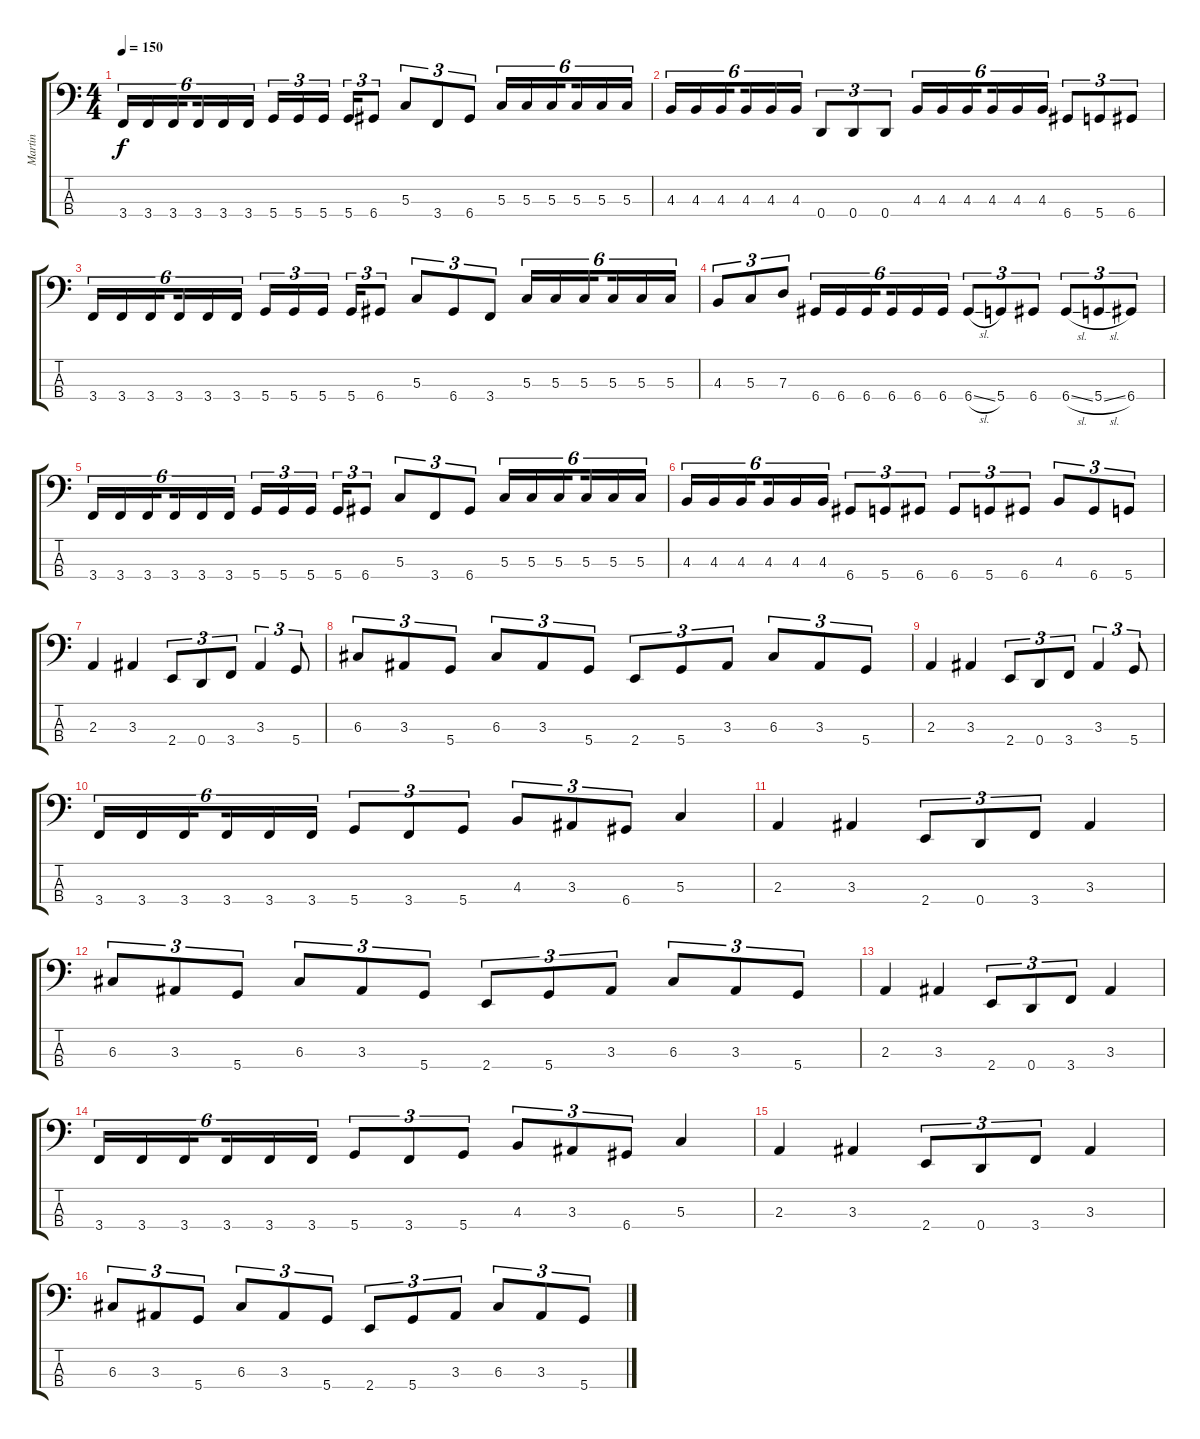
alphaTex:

\track ("Martin" "Martin") {instrument electricbasspick}
\staff {score tabs}
\tuning (F2 C2 G1 D1) {hide}
\ts (4 4)
\tempo 150
\clef f4
\ks c
3.4.16{tu (6 4) dy f} 3.4.16{tu (6 4)} 3.4.16{tu (6 4) beam splitsecondary} 3.4.16{tu (6 4)} 3.4.16{tu (6 4)} 3.4.16{tu (6 4)} 5.4.16{tu (3 2)} 5.4.16{tu (3 2)} 5.4.16{tu (3 2) beam splitsecondary} 5.4.16{tu (3 2)} 6.4.8{tu (3 2)} 5.3.8{tu (3 2)} 3.4.8{tu (3 2)} 6.4.8{tu (3 2)} 5.3.16{tu (6 4)} 5.3.16{tu (6 4)} 5.3.16{tu (6 4) beam splitsecondary} 5.3.16{tu (6 4)} 5.3.16{tu (6 4)} 5.3.16{tu (6 4)} |
4.3.16{tu (6 4)} 4.3.16{tu (6 4)} 4.3.16{tu (6 4) beam splitsecondary} 4.3.16{tu (6 4)} 4.3.16{tu (6 4)} 4.3.16{tu (6 4)} 0.4.8{tu (3 2)} 0.4.8{tu (3 2)} 0.4.8{tu (3 2)} 4.3.16{tu (6 4)} 4.3.16{tu (6 4)} 4.3.16{tu (6 4) beam splitsecondary} 4.3.16{tu (6 4)} 4.3.16{tu (6 4)} 4.3.16{tu (6 4)} 6.4.8{tu (3 2)} 5.4.8{tu (3 2)} 6.4.8{tu (3 2)} |
3.4.16{tu (6 4)} 3.4.16{tu (6 4)} 3.4.16{tu (6 4) beam splitsecondary} 3.4.16{tu (6 4)} 3.4.16{tu (6 4)} 3.4.16{tu (6 4)} 5.4.16{tu (3 2)} 5.4.16{tu (3 2)} 5.4.16{tu (3 2) beam splitsecondary} 5.4.16{tu (3 2)} 6.4.8{tu (3 2)} 5.3.8{tu (3 2)} 6.4.8{tu (3 2)} 3.4.8{tu (3 2)} 5.3.16{tu (6 4)} 5.3.16{tu (6 4)} 5.3.16{tu (6 4) beam splitsecondary} 5.3.16{tu (6 4)} 5.3.16{tu (6 4)} 5.3.16{tu (6 4)} |
4.3.8{tu (3 2)} 5.3.8{tu (3 2)} 7.3.8{tu (3 2)} 6.4.16{tu (6 4)} 6.4.16{tu (6 4)} 6.4.16{tu (6 4) beam splitsecondary} 6.4.16{tu (6 4)} 6.4.16{tu (6 4)} 6.4.16{tu (6 4)} 6.4{sl}.8{tu (3 2)} 5.4.8{tu (3 2)} 6.4.8{tu (3 2)} 6.4{sl}.8{tu (3 2)} 5.4{sl}.8{tu (3 2)} 6.4.8{tu (3 2)} |
3.4.16{tu (6 4)} 3.4.16{tu (6 4)} 3.4.16{tu (6 4) beam splitsecondary} 3.4.16{tu (6 4)} 3.4.16{tu (6 4)} 3.4.16{tu (6 4)} 5.4.16{tu (3 2)} 5.4.16{tu (3 2)} 5.4.16{tu (3 2) beam splitsecondary} 5.4.16{tu (3 2)} 6.4.8{tu (3 2)} 5.3.8{tu (3 2)} 3.4.8{tu (3 2)} 6.4.8{tu (3 2)} 5.3.16{tu (6 4)} 5.3.16{tu (6 4)} 5.3.16{tu (6 4) beam splitsecondary} 5.3.16{tu (6 4)} 5.3.16{tu (6 4)} 5.3.16{tu (6 4)} |
4.3.16{tu (6 4)} 4.3.16{tu (6 4)} 4.3.16{tu (6 4) beam splitsecondary} 4.3.16{tu (6 4)} 4.3.16{tu (6 4)} 4.3.16{tu (6 4)} 6.4.8{tu (3 2)} 5.4.8{tu (3 2)} 6.4.8{tu (3 2)} 6.4.8{tu (3 2)} 5.4.8{tu (3 2)} 6.4.8{tu (3 2)} 4.3.8{tu (3 2)} 6.4.8{tu (3 2)} 5.4.8{tu (3 2)} |
2.3.4 3.3.4 2.4.8{tu (3 2)} 0.4.8{tu (3 2)} 3.4.8{tu (3 2)} 3.3.4{tu (3 2)} 5.4.8{tu (3 2)} |
6.3.8{tu (3 2)} 3.3.8{tu (3 2)} 5.4.8{tu (3 2)} 6.3.8{tu (3 2)} 3.3.8{tu (3 2)} 5.4.8{tu (3 2)} 2.4.8{tu (3 2)} 5.4.8{tu (3 2)} 3.3.8{tu (3 2)} 6.3.8{tu (3 2)} 3.3.8{tu (3 2)} 5.4.8{tu (3 2)} |
2.3.4 3.3.4 2.4.8{tu (3 2)} 0.4.8{tu (3 2)} 3.4.8{tu (3 2)} 3.3.4{tu (3 2)} 5.4.8{tu (3 2)} |
3.4.16{tu (6 4)} 3.4.16{tu (6 4)} 3.4.16{tu (6 4) beam splitsecondary} 3.4.16{tu (6 4)} 3.4.16{tu (6 4)} 3.4.16{tu (6 4)} 5.4.8{tu (3 2)} 3.4.8{tu (3 2)} 5.4.8{tu (3 2)} 4.3.8{tu (3 2)} 3.3.8{tu (3 2)} 6.4.8{tu (3 2)} 5.3.4 |
2.3.4 3.3.4 2.4.8{tu (3 2)} 0.4.8{tu (3 2)} 3.4.8{tu (3 2)} 3.3.4 |
6.3.8{tu (3 2)} 3.3.8{tu (3 2)} 5.4.8{tu (3 2)} 6.3.8{tu (3 2)} 3.3.8{tu (3 2)} 5.4.8{tu (3 2)} 2.4.8{tu (3 2)} 5.4.8{tu (3 2)} 3.3.8{tu (3 2)} 6.3.8{tu (3 2)} 3.3.8{tu (3 2)} 5.4.8{tu (3 2)} |
2.3.4 3.3.4 2.4.8{tu (3 2)} 0.4.8{tu (3 2)} 3.4.8{tu (3 2)} 3.3.4 |
3.4.16{tu (6 4)} 3.4.16{tu (6 4)} 3.4.16{tu (6 4) beam splitsecondary} 3.4.16{tu (6 4)} 3.4.16{tu (6 4)} 3.4.16{tu (6 4)} 5.4.8{tu (3 2)} 3.4.8{tu (3 2)} 5.4.8{tu (3 2)} 4.3.8{tu (3 2)} 3.3.8{tu (3 2)} 6.4.8{tu (3 2)} 5.3.4 |
2.3.4 3.3.4 2.4.8{tu (3 2)} 0.4.8{tu (3 2)} 3.4.8{tu (3 2)} 3.3.4 |
6.3.8{tu (3 2)} 3.3.8{tu (3 2)} 5.4.8{tu (3 2)} 6.3.8{tu (3 2)} 3.3.8{tu (3 2)} 5.4.8{tu (3 2)} 2.4.8{tu (3 2)} 5.4.8{tu (3 2)} 3.3.8{tu (3 2)} 6.3.8{tu (3 2)} 3.3.8{tu (3 2)} 5.4.8{tu (3 2)}
